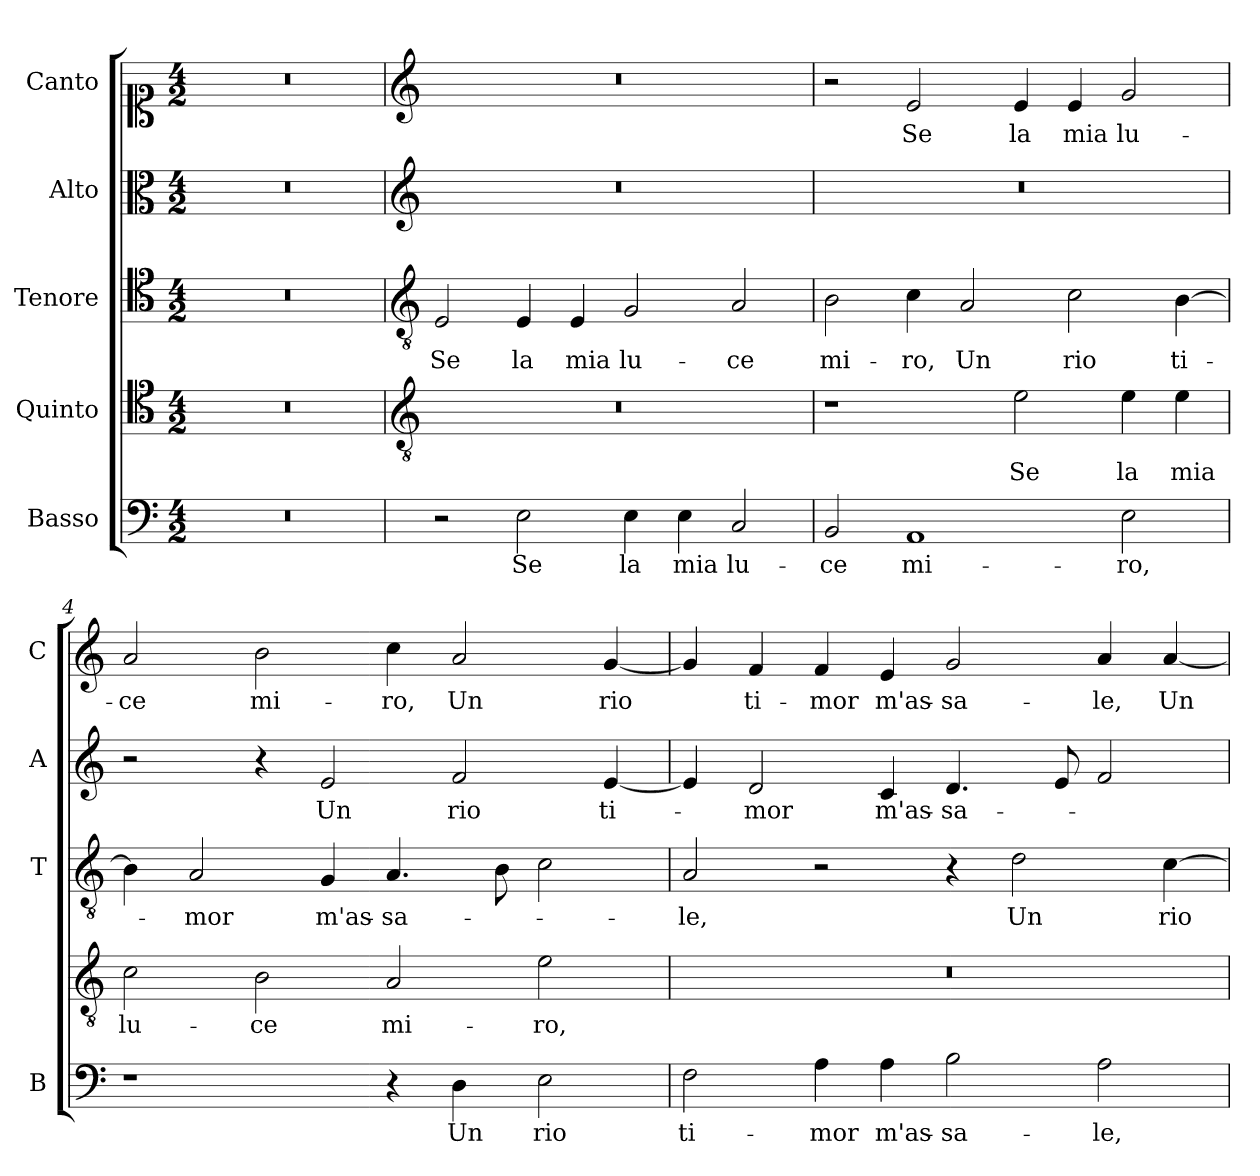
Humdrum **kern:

**kern	**text	**kern	**text	**kern	**text	**kern	**text	**kern	**text
*part5	*part5	*part4	*part4	*part3	*part3	*part2	*part2	*part1	*part1
*staff5	*staff5	*staff4	*staff4	*staff3	*staff3	*staff2	*staff2	*staff1	*staff1
*I"Basso	*	*I"Quinto	*	*I"Tenore	*	*I"Alto	*	*I"Canto	*
*I'B	*	*	*	*I'T	*	*I'A	*	*I'C	*
*clefF4	*	*clefC4	*	*clefC4	*	*clefC3	*	*clefC1	*
*k[]	*	*k[]	*	*k[]	*	*k[]	*	*k[]	*
*C:	*	*C:	*	*C:	*	*C:	*	*C:	*
*M4/2	*	*M4/2	*	*M4/2	*	*M4/2	*	*M4/2	*
=1	=1	=1	=1	=1	=1	=1	=1	=1	=1
0r	.	0r	.	0r	.	0r	.	0r	.
=2	=2	=2	=2	=2	=2	=2	=2	=2	=2
*	*	*clefGv2	*	*clefGv2	*	*clefG2	*	*clefG2	*
!	!	!	!	!	!LO:LY:b	!	!	!	!
2r	.	0r	.	2E/	Se	0r	.	0r	.
!	!LO:LY:b	!	!	!	!	!	!	!	!
!	!	!	!	!	!LO:LY:b	!	!	!	!
2E\	Se	.	.	4E/	la	.	.	.	.
!	!	!	!	!	!LO:LY:b	!	!	!	!
.	.	.	.	4E/	mia	.	.	.	.
!	!LO:LY:b	!	!	!	!	!	!	!	!
!	!	!	!	!	!LO:LY:b	!	!	!	!
4E\	la	.	.	2G/	lu-	.	.	.	.
!	!LO:LY:b	!	!	!	!	!	!	!	!
4E\	mia	.	.	.	.	.	.	.	.
!	!LO:LY:b	!	!	!	!	!	!	!	!
!	!	!	!	!	!LO:LY:b	!	!	!	!
2C/	lu-	.	.	2A/	-ce	.	.	.	.
=3	=3	=3	=3	=3	=3	=3	=3	=3	=3
!	!LO:LY:b	!	!	!	!	!	!	!	!
!	!	!	!	!	!LO:LY:b	!	!	!	!
2BB/	-ce	1r	.	2B\	mi-	0r	.	2r	.
!	!LO:LY:b	!	!	!	!	!	!	!	!
!	!	!	!	!	!LO:LY:b	!	!	!	!
!	!	!	!	!	!	!	!	!	!LO:LY:b
1AA	mi-	.	.	4c\	-ro,	.	.	2e/	Se
!	!	!	!	!	!LO:LY:b	!	!	!	!
.	.	.	.	2A/	Un	.	.	.	.
!	!	!	!LO:LY:b	!	!	!	!	!	!
!	!	!	!	!	!	!	!	!	!LO:LY:b
.	.	2e\	Se	.	.	.	.	4e/	la
!	!	!	!	!	!LO:LY:b	!	!	!	!
!	!	!	!	!	!	!	!	!	!LO:LY:b
.	.	.	.	2c\	rio	.	.	4e/	mia
!	!LO:LY:b	!	!	!	!	!	!	!	!
!	!	!	!LO:LY:b	!	!	!	!	!	!
!	!	!	!	!	!	!	!	!	!LO:LY:b
2E\	-ro,	4e\	la	.	.	.	.	2g/	lu-
!	!	!	!LO:LY:b	!	!	!	!	!	!
!	!	!	!	!	!LO:LY:b	!	!	!	!
.	.	4e\	mia	[4B\	ti-	.	.	.	.
=4	=4	=4	=4	=4	=4	=4	=4	=4	=4
!	!	!	!LO:LY:b	!	!	!	!	!	!
!	!	!	!	!	!	!	!	!	!LO:LY:b
1r	.	2c\	lu-	4B\]	.	2r	.	2a/	-ce
!	!	!	!	!	!LO:LY:b	!	!	!	!
.	.	.	.	2A/	-mor	.	.	.	.
!	!	!	!LO:LY:b	!	!	!	!	!	!
!	!	!	!	!	!	!	!	!	!LO:LY:b
.	.	2B\	-ce	.	.	4r	.	2b\	mi-
!	!	!	!	!	!LO:LY:b	!	!	!	!
!	!	!	!	!	!	!	!LO:LY:b	!	!
.	.	.	.	4G/	m'as-	2e/	Un	.	.
!	!	!	!LO:LY:b	!	!	!	!	!	!
!	!	!	!	!	!LO:LY:b	!	!	!	!
!	!	!	!	!	!	!	!	!	!LO:LY:b
4r	.	2A/	mi-	4.A/	-sa-	.	.	4cc\	-ro,
!	!LO:LY:b	!	!	!	!	!	!	!	!
!	!	!	!	!	!	!	!LO:LY:b	!	!
!	!	!	!	!	!	!	!	!	!LO:LY:b
4D\	Un	.	.	.	.	2f/	rio	2a/	Un
.	.	.	.	8B\	.	.	.	.	.
!	!LO:LY:b	!	!	!	!	!	!	!	!
!	!	!	!LO:LY:b	!	!	!	!	!	!
2E\	rio	2e\	-ro,	2c\	.	.	.	.	.
!	!	!	!	!	!	!	!LO:LY:b	!	!
!	!	!	!	!	!	!	!	!	!LO:LY:b
.	.	.	.	.	.	[4e/	ti-	[4g/	rio
!!LO:LB:g=z
=5	=5	=5	=5	=5	=5	=5	=5	=5	=5
!	!LO:LY:b	!	!	!	!	!	!	!	!
!	!	!	!	!	!LO:LY:b	!	!	!	!
2F\	ti-	0r	.	2A/	-le,	4e/]	.	4g/]	.
!	!	!	!	!	!	!	!LO:LY:b	!	!
!	!	!	!	!	!	!	!	!	!LO:LY:b
.	.	.	.	.	.	2d/	-mor	4f/	ti-
!	!LO:LY:b	!	!	!	!	!	!	!	!
!	!	!	!	!	!	!	!	!	!LO:LY:b
4A\	-mor	.	.	2r	.	.	.	4f/	-mor
!	!LO:LY:b	!	!	!	!	!	!	!	!
!	!	!	!	!	!	!	!LO:LY:b	!	!
!	!	!	!	!	!	!	!	!	!LO:LY:b
4A\	m'as-	.	.	.	.	4c/	m'as-	4e/	m'as-
!	!LO:LY:b	!	!	!	!	!	!	!	!
!	!	!	!	!	!	!	!LO:LY:b	!	!
!	!	!	!	!	!	!	!	!	!LO:LY:b
2B\	-sa-	.	.	4r	.	4.d/	-sa-	2g/	-sa-
!	!	!	!	!	!LO:LY:b	!	!	!	!
.	.	.	.	2d\	Un	.	.	.	.
.	.	.	.	.	.	8e/	.	.	.
!	!LO:LY:b	!	!	!	!	!	!	!	!
!	!	!	!	!	!	!	!	!	!LO:LY:b
2A\	-le,	.	.	.	.	2f/	.	4a/	-le,
!	!	!	!	!	!LO:LY:b	!	!	!	!
!	!	!	!	!	!	!	!	!	!LO:LY:b
.	.	.	.	[4c\	rio	.	.	[4a/	Un
=	=	=	=	=	=	=	=	=	=
*-	*-	*-	*-	*-	*-	*-	*-	*-	*-
